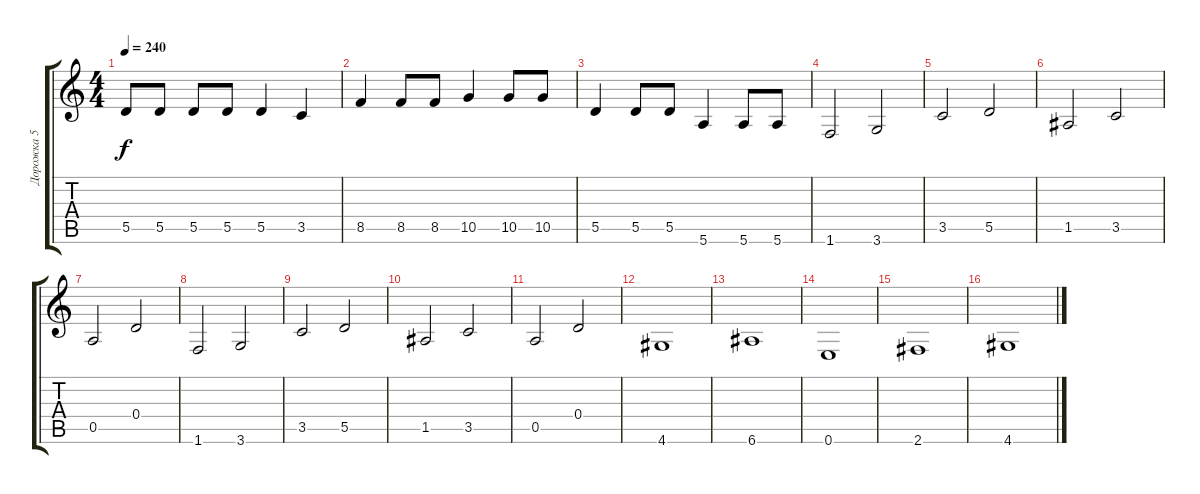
\track ("Дорожка 5" "Дорожка 5") {instrument electricbassfinger}
\staff {score tabs}
\tuning (E4 B3 G3 D3 A2 E2) {hide}
\ts (4 4)
\tempo 240
\clef g2
\ks c
5.5.8{dy f} 5.5.8 5.5.8 5.5.8 5.5.4 3.5.4 |
8.5.4 8.5.8 8.5.8 10.5.4 10.5.8 10.5.8 |
5.5.4 5.5.8 5.5.8 5.6.4 5.6.8 5.6.8 |
1.6.2 3.6.2 |
3.5.2 5.5.2 |
1.5.2 3.5.2 |
0.5.2 0.4.2 |
1.6.2 3.6.2 |
3.5.2 5.5.2 |
1.5.2 3.5.2 |
0.5.2 0.4.2 |
4.6.1 |
6.6.1 |
0.6.1 |
2.6.1 |
4.6.1
